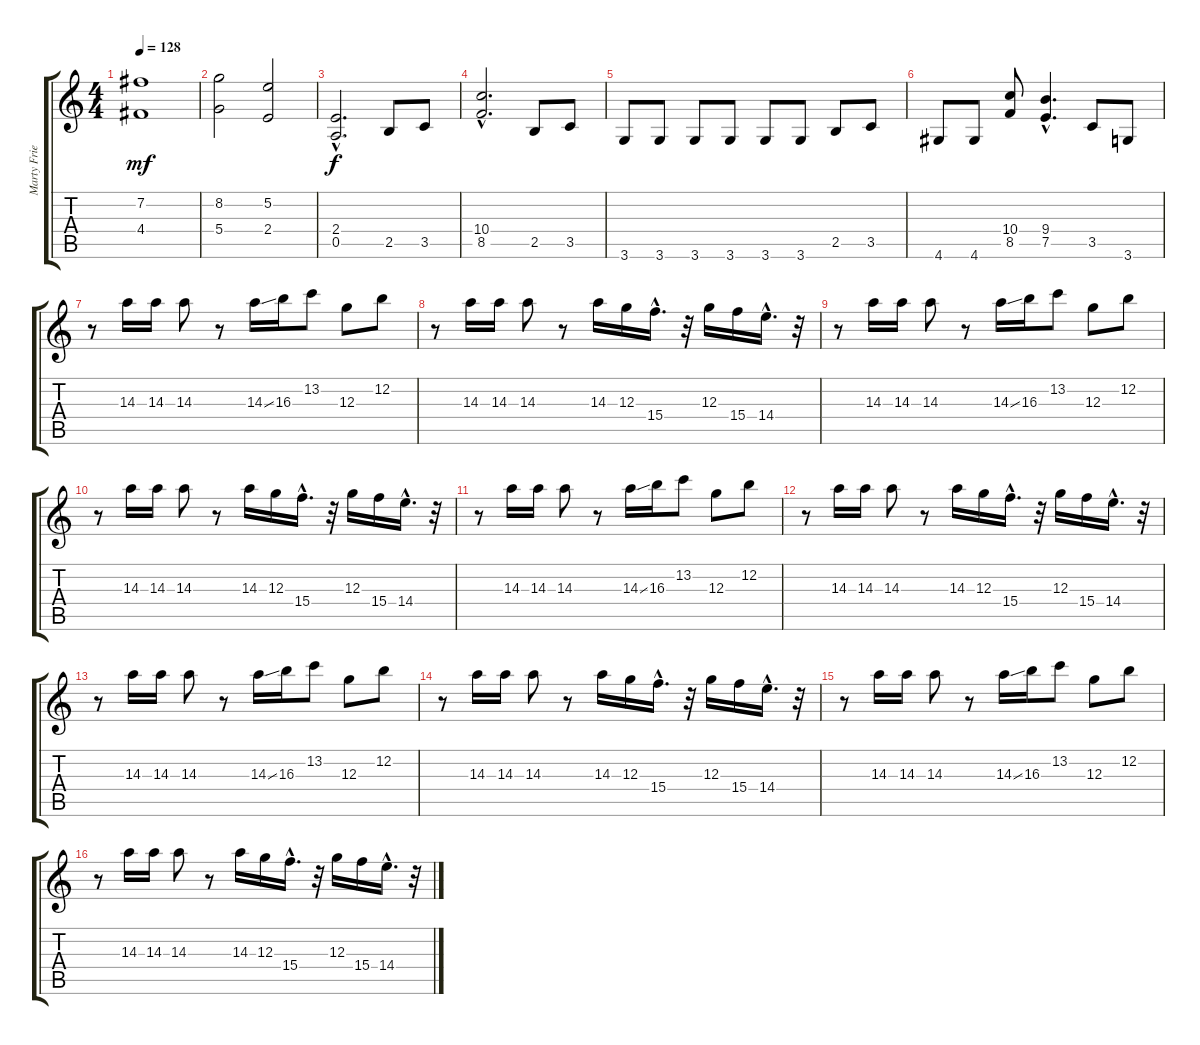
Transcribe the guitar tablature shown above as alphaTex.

\track ("Marty Friedman" "Marty Frie") {instrument distortionguitar}
\staff {score tabs}
\tuning (E4 B3 G3 D3 A2 E2) {hide}
\ts (4 4)
\tempo 128
\clef g2
\ks c
(7.2 4.4).1{dy mf} |
(8.2 5.4).2 (5.2 2.4).2 |
(2.4{hac} 0.5{hac}).2{d dy f} 2.5.8 3.5.8 |
(10.4{hac} 8.5{hac}).2{d} 2.5.8 3.5.8 |
3.6.8 3.6.8 3.6.8 3.6.8 3.6.8 3.6.8 2.5.8 3.5.8 |
4.6.8 4.6.8 (10.4 8.5).8 (9.4{hac} 7.5{hac}).4{d} 3.5.8 3.6.8 |
r.8 14.3.16 14.3.16 14.3.8 r.8 14.3{ss}.16 16.3.16 13.2.8 12.3.8 12.2.8 |
r.8 14.3.16 14.3.16 14.3.8 r.8 14.3.16 12.3.16 15.4{hac}.16{d} r.32 12.3.16 15.4.16 14.4{hac}.16{d} r.32 |
r.8 14.3.16 14.3.16 14.3.8 r.8 14.3{ss}.16 16.3.16 13.2.8 12.3.8 12.2.8 |
r.8 14.3.16 14.3.16 14.3.8 r.8 14.3.16 12.3.16 15.4{hac}.16{d} r.32 12.3.16 15.4.16 14.4{hac}.16{d} r.32 |
r.8 14.3.16 14.3.16 14.3.8 r.8 14.3{ss}.16 16.3.16 13.2.8 12.3.8 12.2.8 |
r.8 14.3.16 14.3.16 14.3.8 r.8 14.3.16 12.3.16 15.4{hac}.16{d} r.32 12.3.16 15.4.16 14.4{hac}.16{d} r.32 |
r.8 14.3.16 14.3.16 14.3.8 r.8 14.3{ss}.16 16.3.16 13.2.8 12.3.8 12.2.8 |
r.8 14.3.16 14.3.16 14.3.8 r.8 14.3.16 12.3.16 15.4{hac}.16{d} r.32 12.3.16 15.4.16 14.4{hac}.16{d} r.32 |
r.8 14.3.16 14.3.16 14.3.8 r.8 14.3{ss}.16 16.3.16 13.2.8 12.3.8 12.2.8 |
r.8 14.3.16 14.3.16 14.3.8 r.8 14.3.16 12.3.16 15.4{hac}.16{d} r.32 12.3.16 15.4.16 14.4{hac}.16{d} r.32
